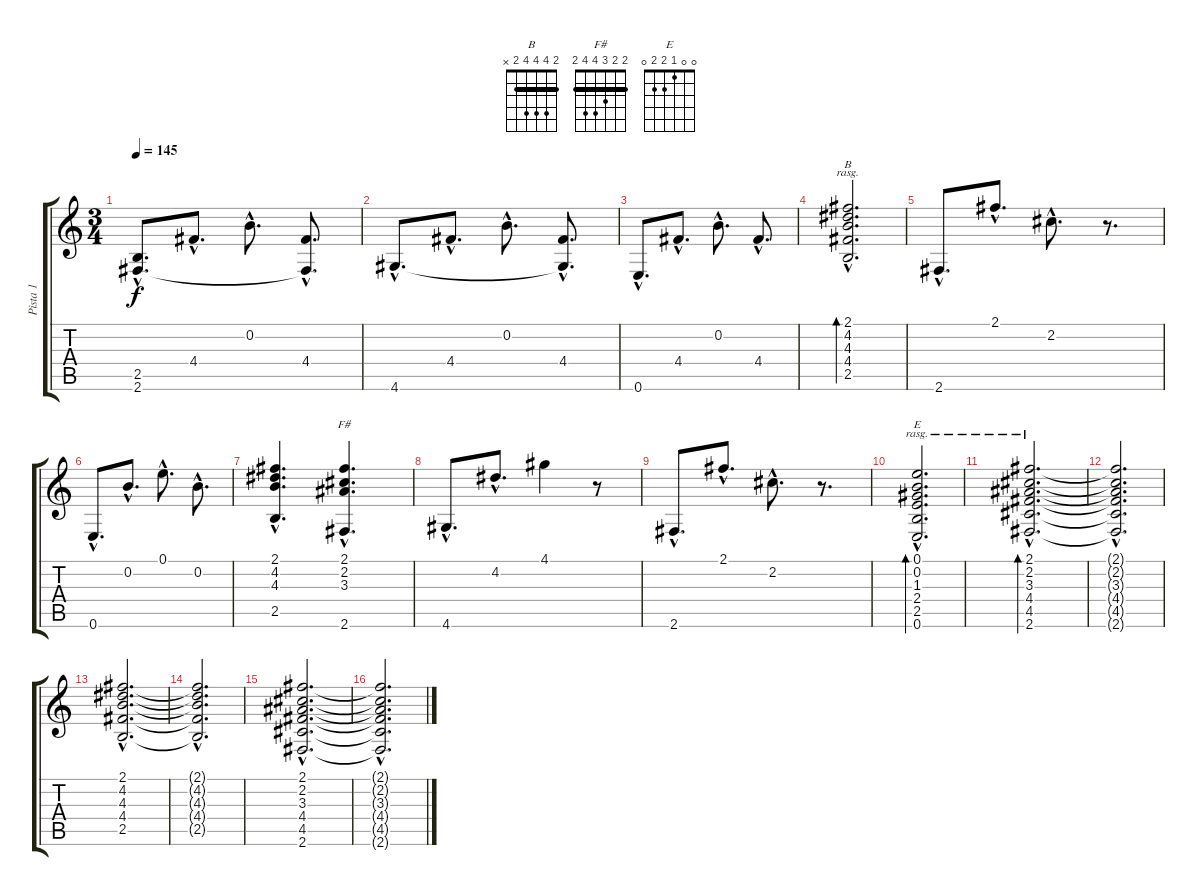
\track ("Pista 1" "Pista 1") {instrument acousticguitarsteel}
\staff {score tabs}
\tuning (E4 B3 G3 D3 A2 E2) {hide}
\chord ("B" 2 4 4 4 2 x) {barre 2}
\chord ("F#" 2 2 3 4 4 2) {barre 2}
\chord ("E" 0 0 1 2 2 0)
\ts (3 4)
\tempo 145
\clef g2
\ks c
(2.5{hac t} 2.6{hac}).8{d dy f} 4.4{hac}.8{d} 0.2{hac}.8{d} (4.4{hac} 2.6{hac t}).8{d} |
4.6{hac}.8{d} 4.4{hac}.8{d} 0.2{hac}.8{d} (4.4{hac} 4.6{hac t}).8{d} |
0.6{hac}.8{d} 4.4{hac}.8{d} 0.2{hac}.8{d} 4.4{hac}.8{d} |
(2.1{hac} 4.2{hac} 4.3{hac} 4.4{hac} 2.5{hac}).2{d bd 120 ch "B" rasg ii volume 12} |
2.6{hac}.8{d} 2.1{hac}.8{d} 2.2{hac}.8{d} r.8{d} |
0.6{hac}.8{d} 0.2{hac}.8{d} 0.1{hac}.8{d} 0.2{hac}.8{d} |
(2.1{hac} 4.2{hac} 4.3{hac} 2.5{hac}).4{d} (2.1{hac} 2.2{hac} 3.3{hac} 2.6{hac}).4{d ch "F#"} |
4.6{hac}.8{d} 4.2{hac}.8{d} 4.1.4 r.8 |
2.6{hac}.8{d} 2.1{hac}.8{d} 2.2{hac}.8{d} r.8{d} |
(0.1{hac} 0.2{hac} 1.3{hac} 2.4{hac} 2.5{hac} 0.6{hac}).2{d bd 120 ch "E" rasg ii} |
(2.1{hac} 2.2{hac} 3.3{hac} 4.4{hac} 4.5{hac} 2.6{hac}).2{d bd 120 rasg ii} |
(2.1{hac t} 2.2{hac t} 3.3{hac t} 4.4{hac t} 4.5{hac t} 2.6{hac t}).2{d} |
(2.1{hac} 4.2{hac} 4.3{hac} 4.4{hac} 2.5{hac}).2{d volume 11 instrument overdrivenguitar} |
(2.1{hac t} 4.2{hac t} 4.3{hac t} 4.4{hac t} 2.5{hac t}).2{d} |
(2.1{hac} 2.2{hac} 3.3{hac} 4.4{hac} 4.5{hac} 2.6{hac}).2{d} |
(2.1{hac t} 2.2{hac t} 3.3{hac t} 4.4{hac t} 4.5{hac t} 2.6{hac t}).2{d}
